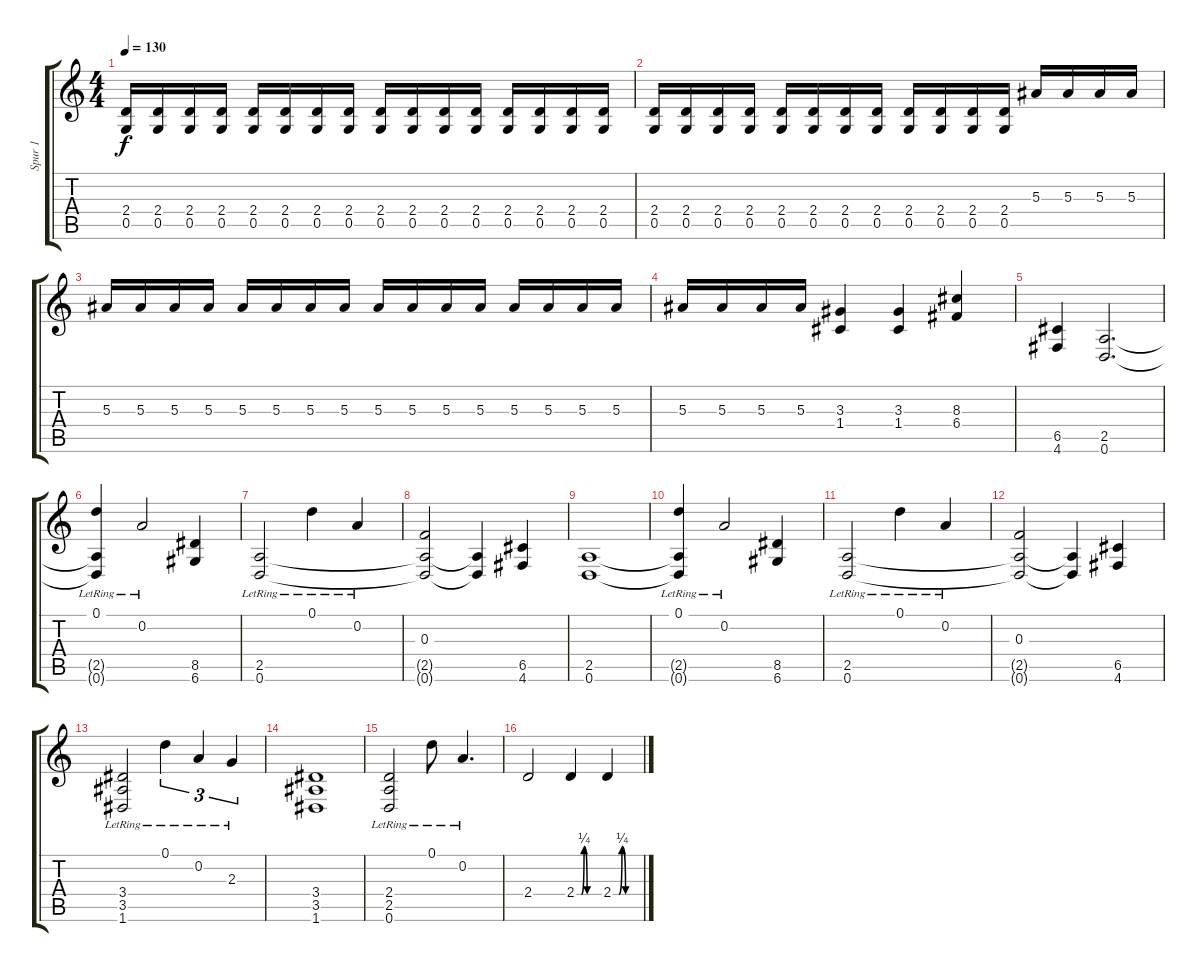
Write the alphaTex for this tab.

\track ("Spur 1" "Spur 1") {instrument distortionguitar}
\staff {score tabs}
\tuning (D4 A3 F3 C3 G2 D2) {hide}
\ts (4 4)
\tempo 130
\clef g2
\ks c
(2.4 0.5).16{dy f} (2.4 0.5).16 (2.4 0.5).16 (2.4 0.5).16 (2.4 0.5).16 (2.4 0.5).16 (2.4 0.5).16 (2.4 0.5).16 (2.4 0.5).16 (2.4 0.5).16 (2.4 0.5).16 (2.4 0.5).16 (2.4 0.5).16 (2.4 0.5).16 (2.4 0.5).16 (2.4 0.5).16 |
(2.4 0.5).16 (2.4 0.5).16 (2.4 0.5).16 (2.4 0.5).16 (2.4 0.5).16 (2.4 0.5).16 (2.4 0.5).16 (2.4 0.5).16 (2.4 0.5).16 (2.4 0.5).16 (2.4 0.5).16 (2.4 0.5).16 5.3.16 5.3.16 5.3.16 5.3.16 |
5.3.16 5.3.16 5.3.16 5.3.16 5.3.16 5.3.16 5.3.16 5.3.16 5.3.16 5.3.16 5.3.16 5.3.16 5.3.16 5.3.16 5.3.16 5.3.16 |
5.3.16 5.3.16 5.3.16 5.3.16 (3.3 1.4).4 (3.3 1.4).4 (8.3 6.4).4 |
(6.5 4.6).4 (2.5 0.6).2{d} |
(0.1{lr} 2.5{t} 0.6{t}).4 0.2{lr}.2 (8.5 6.6).4 |
(2.5{lr} 0.6{lr}).2 0.1{lr}.4 0.2{lr}.4 |
(0.3 2.5{t} 0.6{t}).2 (2.5{t} 0.6{t}).4 (6.5 4.6).4 |
(2.5 0.6).1 |
(0.1{lr} 2.5{t} 0.6{t}).4 0.2{lr}.2 (8.5 6.6).4 |
(2.5{lr} 0.6{lr}).2 0.1{lr}.4 0.2{lr}.4 |
(0.3 2.5{t} 0.6{t}).2 (2.5{t} 0.6{t}).4 (6.5 4.6).4 |
(3.4{lr} 3.5{lr} 1.6{lr}).2 0.1{lr}.4{tu (3 2)} 0.2{lr}.4{tu (3 2)} 2.3{lr}.4{tu (3 2)} |
(3.4 3.5 1.6).1 |
(2.4{lr} 2.5{lr} 0.6{lr}).2 0.1{lr}.8 0.2{lr}.4{d} |
2.4.2 2.4{be (custom 0 0 13 0 20 1 28 0 60 0)}.4 2.4{be (custom 0 0 13 0 20 1 28 0 60 0)}.4
